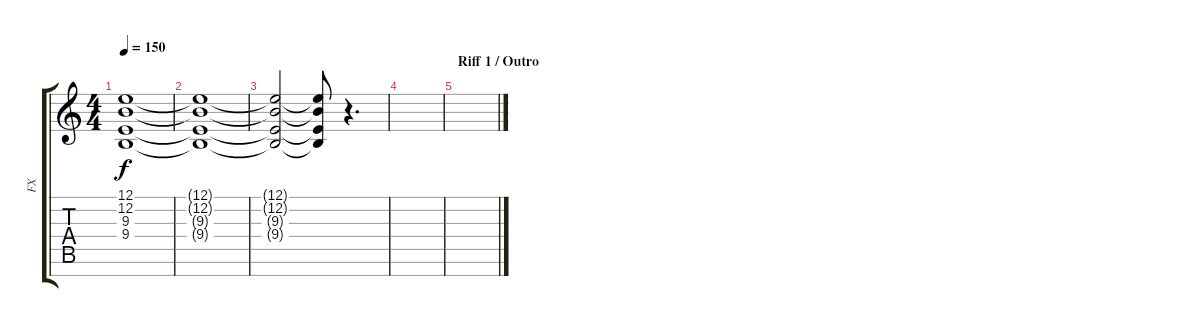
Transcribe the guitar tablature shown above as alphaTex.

\track ("FX" "FX") {instrument synthstrings2}
\staff {score tabs}
\tuning (E4 B3 G3 D3 A2 E2 B1) {hide}
\ts (4 4)
\tempo 150
\clef g2
\ks c
(12.1{t} 12.2{t} 9.3{t} 9.4{t}).1{dy f} |
(12.1{t} 12.2{t} 9.3{t} 9.4{t}).1 |
(12.1{t} 12.2{t} 9.3{t} 9.4{t}).2 (12.1{t} 12.2{t} 9.3{t} 9.4{t}).8 r.4{d} |
|
\section ("" "Riff 1 / Outro")
